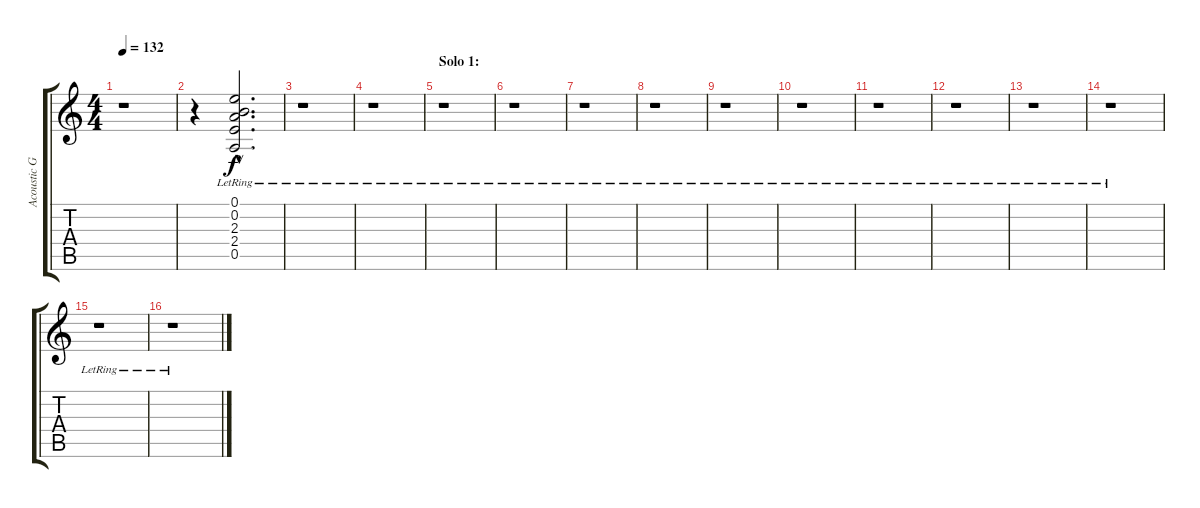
\track ("Acoustic Guitar" "Acoustic G") {instrument electricguitarclean}
\staff {score tabs}
\tuning (E4 B3 G3 D3 A2 E2) {hide}
\ts (4 4)
\tempo 132
\clef g2
\ks c
r.1{dy f} |
r.4 (0.1{hac lr} 0.2{hac lr} 2.3{hac lr} 2.4{hac lr} 0.5{hac lr}).2{d} |
r.1 |
r.1 |
\section ("" "Solo 1:")
r.1 |
r.1 |
r.1 |
r.1 |
r.1 |
r.1 |
r.1 |
r.1 |
r.1 |
r.1 |
r.1 |
r.1
